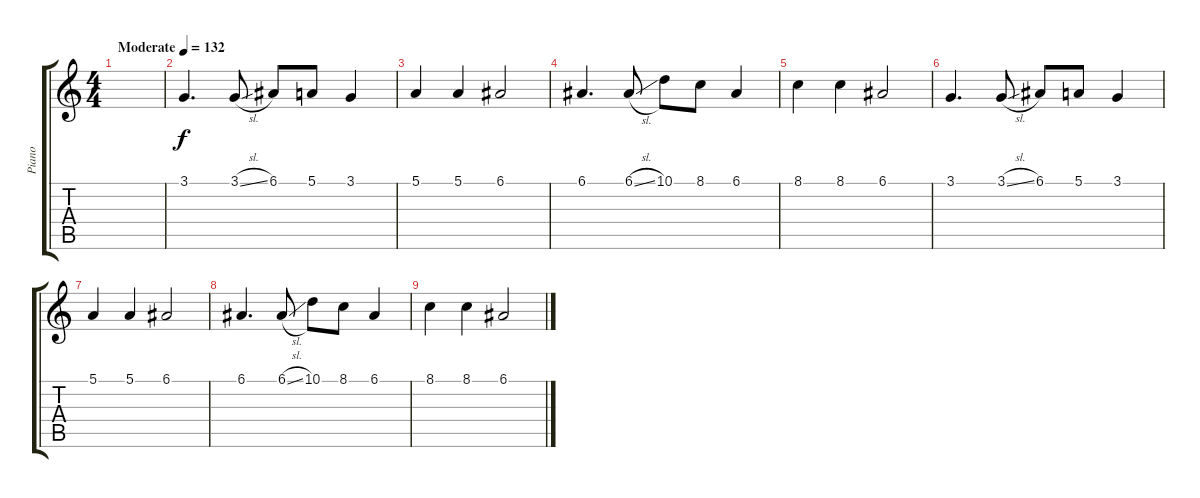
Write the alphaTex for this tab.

\track ("Piano" "Piano") {instrument viola}
\staff {score tabs}
\tuning (E4 B3 G3 D3 A2 E2) {hide}
\ts (4 4)
\tempo (132 "Moderate")
\clef g2
\ks c
|
3.1.4{d} 3.1{sl}.8 6.1.8 5.1.8 3.1.4 |
5.1.4 5.1.4 6.1.2 |
6.1.4{d} 6.1{sl}.8 10.1.8 8.1.8 6.1.4 |
8.1.4 8.1.4 6.1.2 |
3.1.4{d} 3.1{sl}.8 6.1.8 5.1.8 3.1.4 |
5.1.4 5.1.4 6.1.2 |
6.1.4{d} 6.1{sl}.8 10.1.8 8.1.8 6.1.4 |
8.1.4 8.1.4 6.1.2
